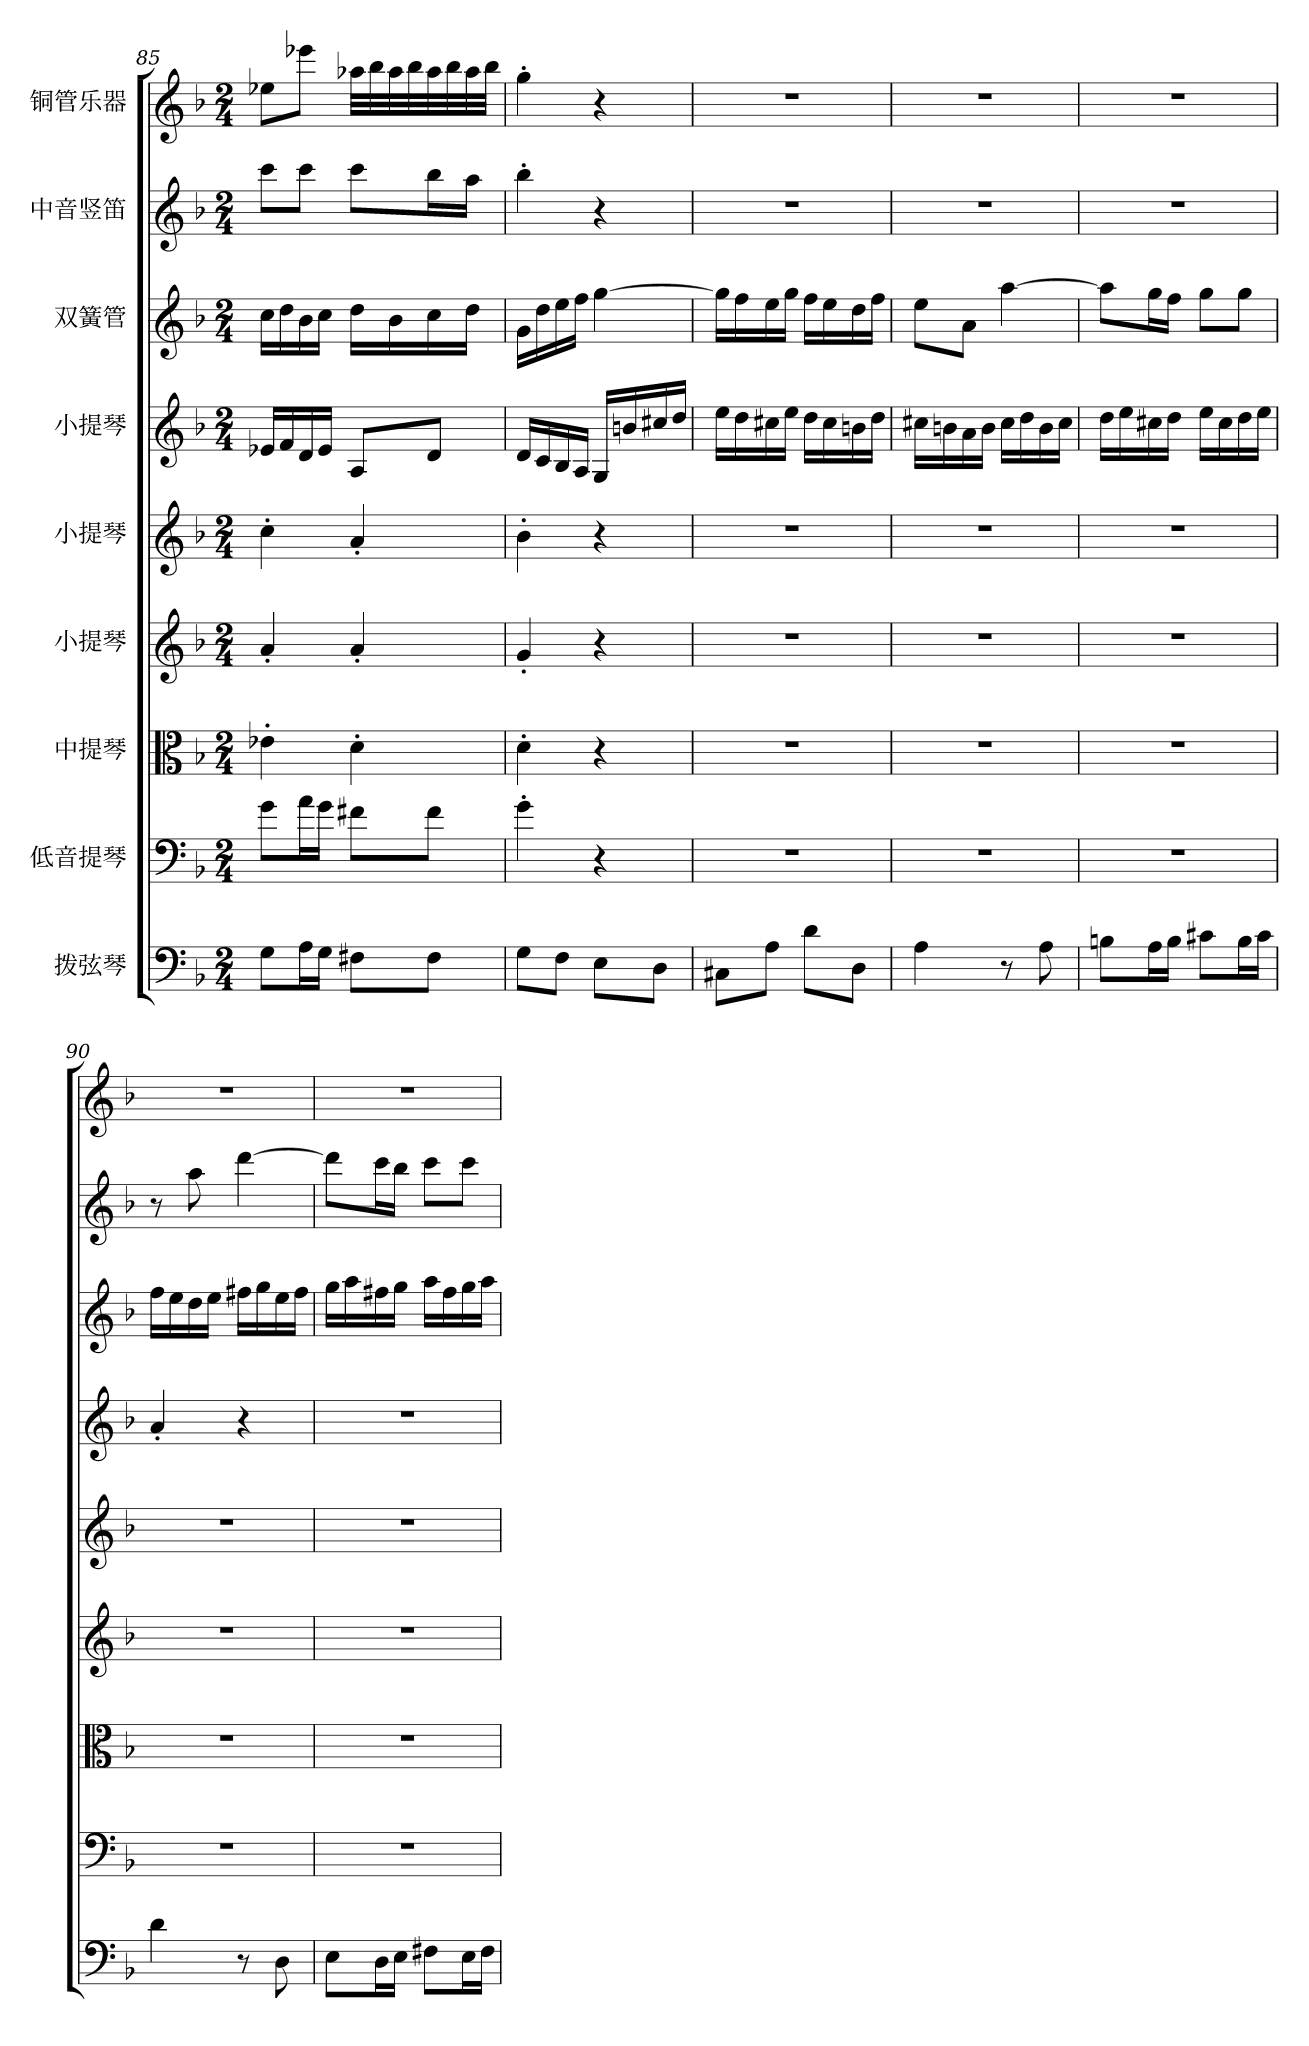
**kern	**kern	**kern	**kern	**kern	**kern	**kern	**kern	**kern
*part9	*part8	*part7	*part6	*part5	*part4	*part3	*part2	*part1
*staff9	*staff8	*staff7	*staff6	*staff5	*staff4	*staff3	*staff2	*staff1
*I"拨弦琴	*I"低音提琴	*I"中提琴	*I"小提琴	*I"小提琴	*I"小提琴	*I"双簧管	*I"中音竖笛	*I"铜管乐器
!!LO:PB:g=z
*clefF4	*clefF4	*clefC3	*clefG2	*clefG2	*clefG2	*clefG2	*clefG2	*clefG2
*	*ITrd7c12	*	*	*	*	*	*	*
*k[b-]	*k[b-]	*k[b-]	*k[b-]	*k[b-]	*k[b-]	*k[b-]	*k[b-]	*k[b-]
*M2/4	*M2/4	*M2/4	*M2/4	*M2/4	*M2/4	*M2/4	*M2/4	*M2/4
=85	=85	=85	=85	=85	=85	=85	=85	=85
8G\L	8G\L	4e-X'\	4a'/	4cc'\	16e-X/LL	16cc\LL	8ccc\L	8ee-X\L
.	.	.	.	.	16f/	16dd\	.	.
16A\L	16A\L	.	.	.	16d/	16b-\	8ccc\J	8eee-X\J
16G\JJ	16G\JJ	.	.	.	16e-/JJ	16cc\JJ	.	.
8F#X\L	8F#X\L	4d'\	4a'/	4a'/	8A/L	16dd\LL	8ccc\L	32aa-X\LLL
.	.	.	.	.	.	.	.	32bb-\
.	.	.	.	.	.	16b-\	.	32aa-\
.	.	.	.	.	.	.	.	32bb-\
8F#\J	8F#\J	.	.	.	8d/J	16cc\	16bb-\L	32aa-\
.	.	.	.	.	.	.	.	32bb-\
.	.	.	.	.	.	16dd\JJ	16aa\JJ	32aa-\
.	.	.	.	.	.	.	.	32bb-\JJJ
=86	=86	=86	=86	=86	=86	=86	=86	=86
8G\L	4G'\	4d'\	4g'/	4b-'\	16d/LL	16g\LL	4bb-'\	4gg'\
.	.	.	.	.	16c/	16dd\	.	.
8F\J	.	.	.	.	16B-/	16ee\	.	.
.	.	.	.	.	16A/JJ	16ff\JJ	.	.
8E\L	4r	4r	4r	4r	16G/LL	[4gg\	4r	4r
.	.	.	.	.	16bn/	.	.	.
8D\J	.	.	.	.	16cc#X/	.	.	.
.	.	.	.	.	16dd/JJ	.	.	.
=87	=87	=87	=87	=87	=87	=87	=87	=87
8C#X\L	2r	2r	2r	2r	16ee\LL	16gg\LL]	2r	2r
.	.	.	.	.	16dd\	16ff\	.	.
8A\J	.	.	.	.	16cc#X\	16ee\	.	.
.	.	.	.	.	16ee\JJ	16gg\JJ	.	.
8d\L	.	.	.	.	16dd\LL	16ff\LL	.	.
.	.	.	.	.	16cc#\	16ee\	.	.
8D\J	.	.	.	.	16bn\	16dd\	.	.
.	.	.	.	.	16dd\JJ	16ff\JJ	.	.
!!LO:PB:g=z
=88	=88	=88	=88	=88	=88	=88	=88	=88
4A\	2r	2r	2r	2r	16cc#X\LL	8ee\L	2r	2r
.	.	.	.	.	16bn\	.	.	.
.	.	.	.	.	16a\	8a\J	.	.
.	.	.	.	.	16b\JJ	.	.	.
8r	.	.	.	.	16cc#\LL	[4aa\	.	.
.	.	.	.	.	16dd\	.	.	.
8A\	.	.	.	.	16b\	.	.	.
.	.	.	.	.	16cc#\JJ	.	.	.
=89	=89	=89	=89	=89	=89	=89	=89	=89
8Bn\L	2r	2r	2r	2r	16dd\LL	8aa\L]	2r	2r
.	.	.	.	.	16ee\	.	.	.
16A\L	.	.	.	.	16cc#X\	16gg\L	.	.
16B\JJ	.	.	.	.	16dd\JJ	16ff\JJ	.	.
8c#X\L	.	.	.	.	16ee\LL	8gg\L	.	.
.	.	.	.	.	16cc#\	.	.	.
16B\L	.	.	.	.	16dd\	8gg\J	.	.
16c#\JJ	.	.	.	.	16ee\JJ	.	.	.
=90	=90	=90	=90	=90	=90	=90	=90	=90
4d\	2r	2r	2r	2r	4a'/	16ff\LL	8r	2r
.	.	.	.	.	.	16ee\	.	.
.	.	.	.	.	.	16dd\	8aa\	.
.	.	.	.	.	.	16ee\JJ	.	.
8r	.	.	.	.	4r	16ff#X\LL	[4ddd\	.
.	.	.	.	.	.	16gg\	.	.
8D\	.	.	.	.	.	16ee\	.	.
.	.	.	.	.	.	16ff#\JJ	.	.
=91	=91	=91	=91	=91	=91	=91	=91	=91
8E\L	2r	2r	2r	2r	2r	16gg\LL	8ddd\L]	2r
.	.	.	.	.	.	16aa\	.	.
16D\L	.	.	.	.	.	16ff#X\	16ccc\L	.
16E\JJ	.	.	.	.	.	16gg\JJ	16bb-\JJ	.
8F#X\L	.	.	.	.	.	16aa\LL	8ccc\L	.
.	.	.	.	.	.	16ff#\	.	.
16E\L	.	.	.	.	.	16gg\	8ccc\J	.
16F#\JJ	.	.	.	.	.	16aa\JJ	.	.
=	=	=	=	=	=	=	=	=
*-	*-	*-	*-	*-	*-	*-	*-	*-
